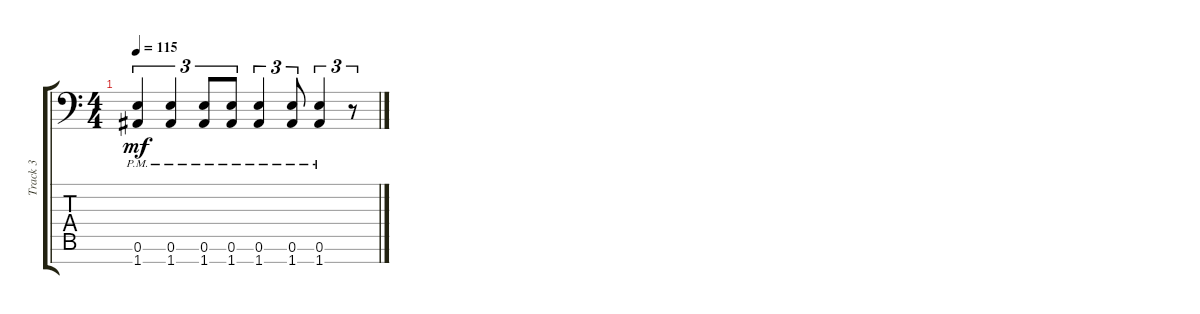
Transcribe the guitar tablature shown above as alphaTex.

\track ("Track 3" "Track 3") {instrument overdrivenguitar}
\staff {score tabs}
\tuning (E4 B3 G3 D3 A2 E2 A1) {hide}
\ts (4 4)
\tempo 115
\clef f4
\ks c
(0.6{pm} 1.7{pm}).4{tu (3 2) dy mf} (0.6{pm} 1.7{pm}).4{tu (3 2)} (0.6{pm} 1.7{pm}).8{tu (3 2)} (0.6{pm} 1.7{pm}).8{tu (3 2)} (0.6{pm} 1.7{pm}).4{tu (3 2)} (0.6{pm} 1.7{pm}).8{tu (3 2)} (0.6{pm} 1.7{pm}).4{tu (3 2)} r.8{tu (3 2)}
